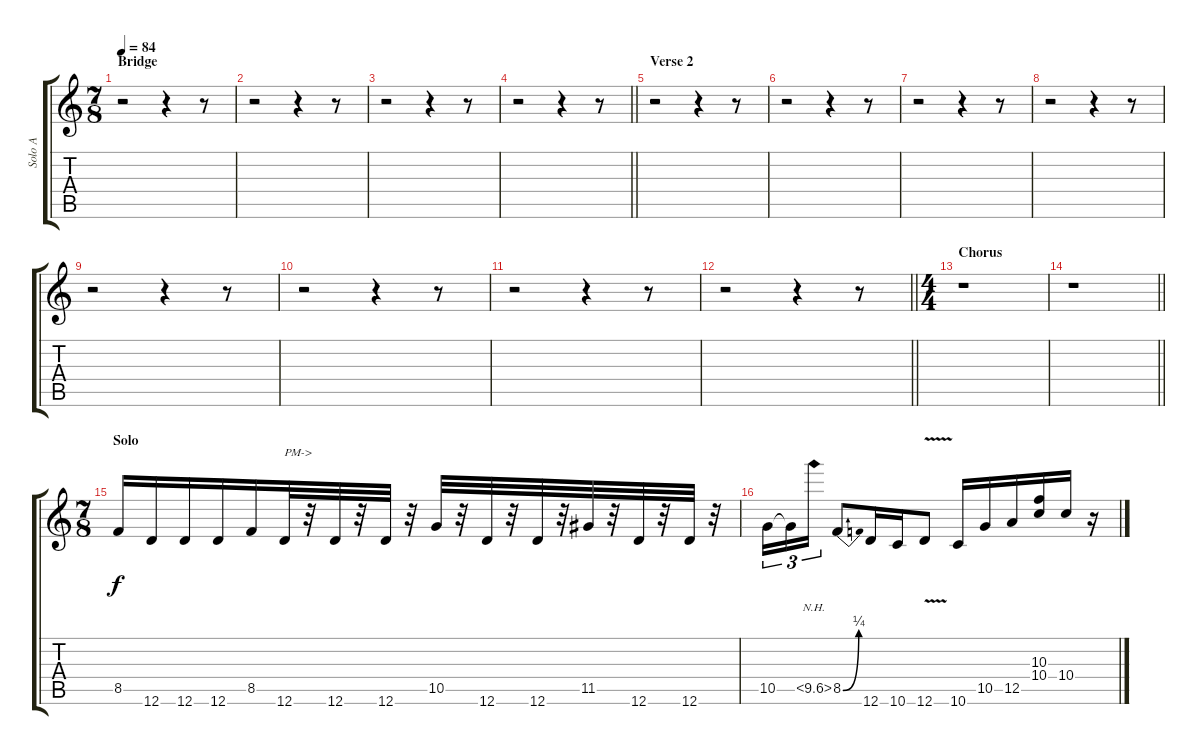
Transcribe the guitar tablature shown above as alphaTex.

\track ("Solo A" "Solo A") {instrument distortionguitar}
\staff {score tabs}
\tuning (E4 B3 G3 D3 A2 D2) {hide}
\ts (7 8)
\section ("" "Bridge")
\tempo 84
\clef g2
\ks c
r.2{dy f} r.4 r.8 |
r.2 r.4 r.8 |
r.2 r.4 r.8 |
\barLineRight lightlight
r.2 r.4 r.8 |
\section ("" "Verse 2")
r.2 r.4 r.8 |
r.2 r.4 r.8 |
r.2 r.4 r.8 |
r.2 r.4 r.8 |
r.2 r.4 r.8 |
r.2 r.4 r.8 |
r.2 r.4 r.8 |
\barLineRight lightlight
r.2 r.4 r.8 |
\ts (4 4)
\section ("" "Chorus")
r.1 |
\barLineRight lightlight
r.1 |
\ts (7 8)
\section ("" "Solo")
8.5.16 12.6.16 12.6.16 12.6.16 8.5.16 12.6.32{txt "PM->"} r.32 12.6.32 r.32 12.6.32 r.32 10.5.32 r.32 12.6.32 r.32 12.6.32 r.32 11.5.32 r.32 12.6.32 r.32 12.6.32 r.32 |
10.5.16{tu (3 2)} 10.5{t}.16{tu (3 2)} 10.5{nh}.16{tu (3 2)} 8.5{be (bend 0 0 60 1)}.8 12.6.16 10.6.16 12.6{v}.8 10.6.16 10.5.16 12.5.16 (10.3 10.4).16 10.4.16 r.16
